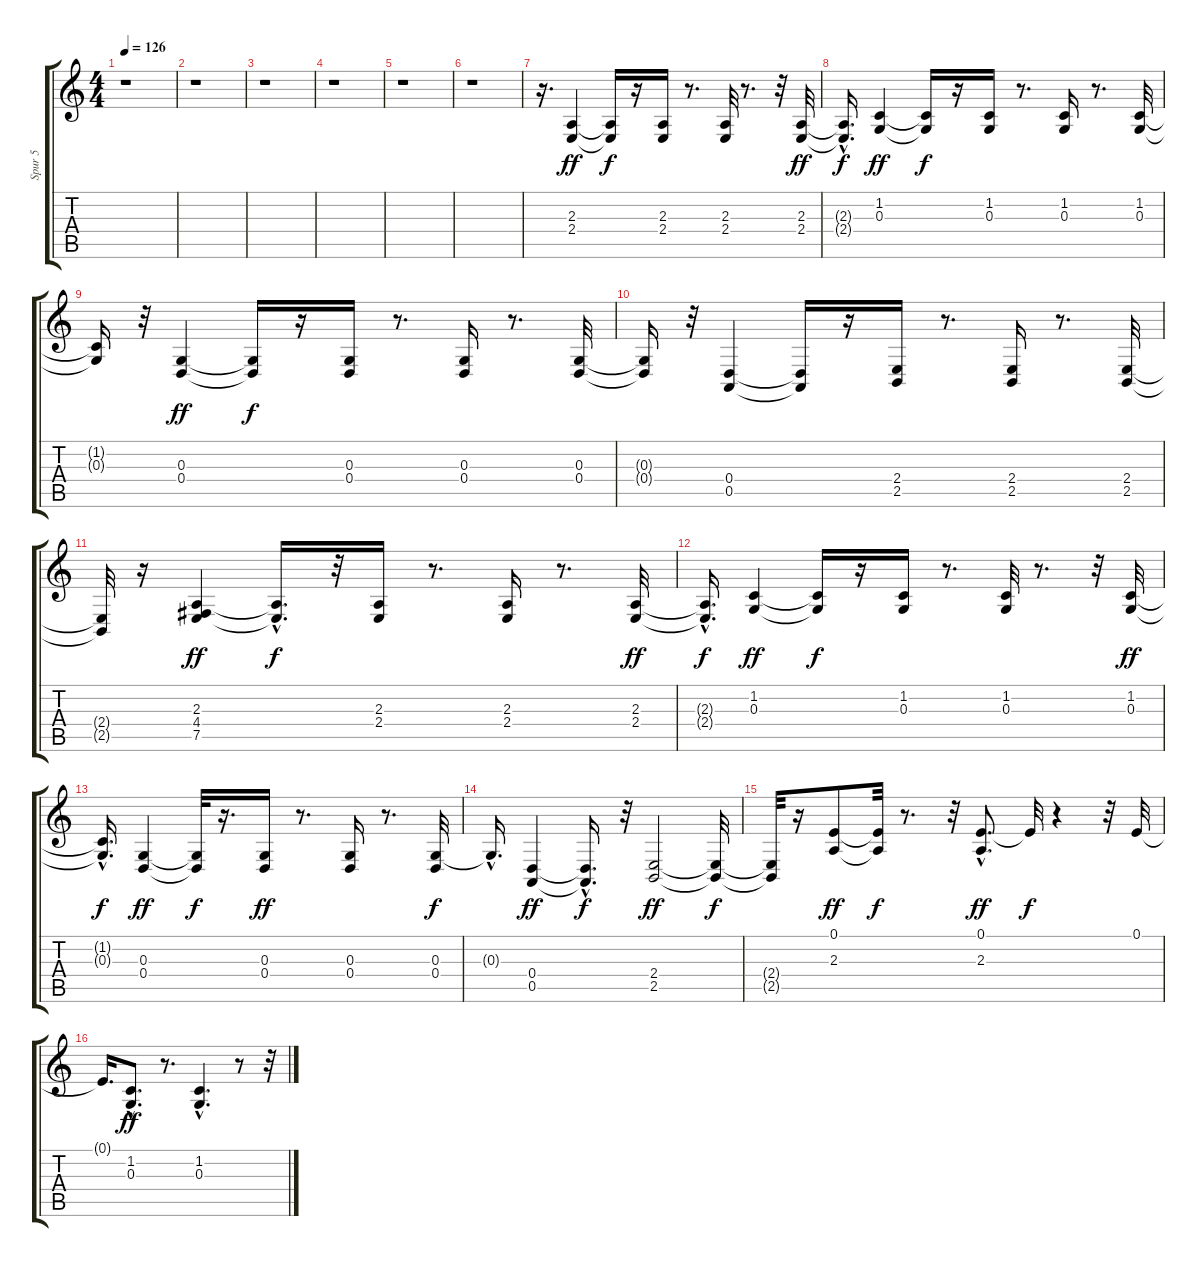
\track ("Spur 5" "Spur 5") {instrument lead5charang}
\staff {score tabs}
\tuning (E4 B3 G3 D3 A2 E2) {hide}
\ts (4 4)
\tempo 126
\clef g2
\ks c
r.1{dy ff instrument lead5charang} |
r.1 |
r.1 |
r.1 |
r.1 |
r.1 |
r.16{d} (2.3 2.4).4 (2.3{t} 2.4{t}).16{dy f} r.16 (2.3 2.4).16 r.8{d} (2.3 2.4).32 r.8{d} r.32 (2.3 2.4).32{dy ff} |
(2.3{hac t} 2.4{hac t}).16{d dy f} (1.2 0.3).4{dy ff} (1.2{t} 0.3{t}).16{dy f} r.16 (1.2 0.3).16 r.8{d} (1.2 0.3).16 r.8{d} (1.2 0.3).32 |
(1.2{t} 0.3{t}).16 r.32 (0.3 0.4).4{dy ff} (0.3{t} 0.4{t}).16{dy f} r.16 (0.3 0.4).16 r.8{d} (0.3 0.4).16 r.8{d} (0.3 0.4).32 |
(0.3{t} 0.4{t}).16 r.32 (0.4 0.5).4 (0.4{t} 0.5{t}).16 r.16 (2.4 2.5).16 r.8{d} (2.4 2.5).16 r.8{d} (2.4 2.5).32 |
(2.4{t} 2.5{t}).32 r.16 (2.3 4.4 7.5).4{dy ff} (2.3{hac t} 7.5{t}).16{d dy f} r.32 (2.3 2.4).16 r.8{d} (2.3 2.4).16 r.8{d} (2.3 2.4).32{dy ff} |
(2.3{hac t} 2.4{hac t}).16{d dy f} (1.2 0.3).4{dy ff} (1.2{t} 0.3{t}).16{dy f} r.16 (1.2 0.3).16 r.8{d} (1.2 0.3).32 r.8{d} r.32 (1.2 0.3).32{dy ff} |
(1.2{hac t} 0.3{t}).16{d dy f} (0.3 0.4).4{dy ff} (0.3{t} 0.4{t}).32{dy f} r.16{d} (0.3 0.4).16{dy ff} r.8{d} (0.3 0.4).16 r.8{d} (0.3 0.4).32{dy f} |
0.3{hac t}.16{d} (0.4 0.5).4{dy ff} (0.4{hac t} 0.5{t}).16{d dy f} r.32 (2.4 2.5).2{dy ff} (2.4{t} 2.5{t}).32{dy f} |
(2.4{t} 2.5{t}).32 r.16 (0.1 2.3).8{dy ff} (0.1{t} 2.3{t}).32{dy f} r.8{d} r.32 (0.1{hac} 2.3{hac}).8{d dy ff} 0.1{t}.32{dy f} r.4 r.32 0.1.32 |
0.1{t}.16{d} (1.2{hac} 0.3{hac}).8{d dy ff} r.8{d} (1.2{hac} 0.3{hac}).4{d} r.8 r.32
